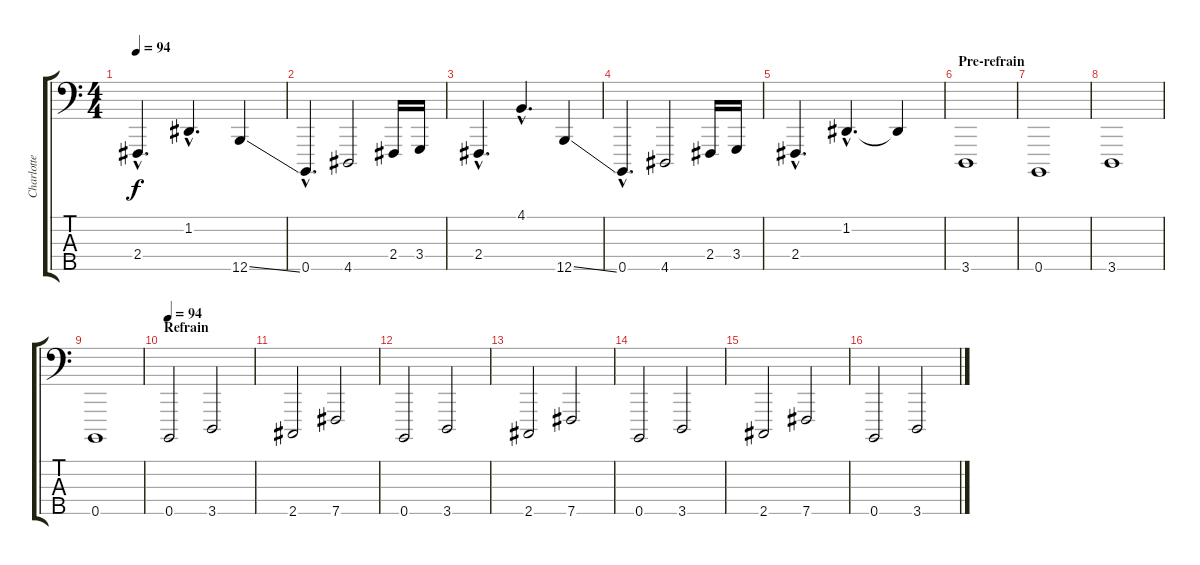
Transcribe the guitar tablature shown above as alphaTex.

\track ("Charlotte - Basse" "Charlotte ") {instrument lead8bassandlead}
\staff {score tabs}
\tuning (G2 D2 A1 E1 B0) {hide}
\ts (4 4)
\tempo 94
\clef f4
\ks c
2.4{hac}.4{d dy f} 1.2{hac}.4{d} 12.5{ss}.4 |
\section ("" "")
0.5{hac}.4{d volume 12 balance 8 instrument lead8bassandlead} 4.5.2 2.4.16 3.4.16 |
2.4{hac}.4{d} 4.1{hac}.4{d} 12.5{ss}.4 |
0.5{hac}.4{d} 4.5.2 2.4.16 3.4.16 |
2.4{hac}.4{d} 1.2{hac}.4{d} 1.2{t}.4 |
\section ("" "Pre-refrain")
3.5.1{volume 12 balance 8 instrument lead8bassandlead} |
0.5.1 |
3.5.1 |
0.5.1 |
\section ("" "Refrain")
\tempo 94
0.5.2{volume 12 balance 8 instrument lead8bassandlead} 3.5.2 |
2.5.2 7.5.2 |
0.5.2 3.5.2 |
2.5.2 7.5.2 |
0.5.2 3.5.2 |
2.5.2 7.5.2 |
0.5.2 3.5.2
